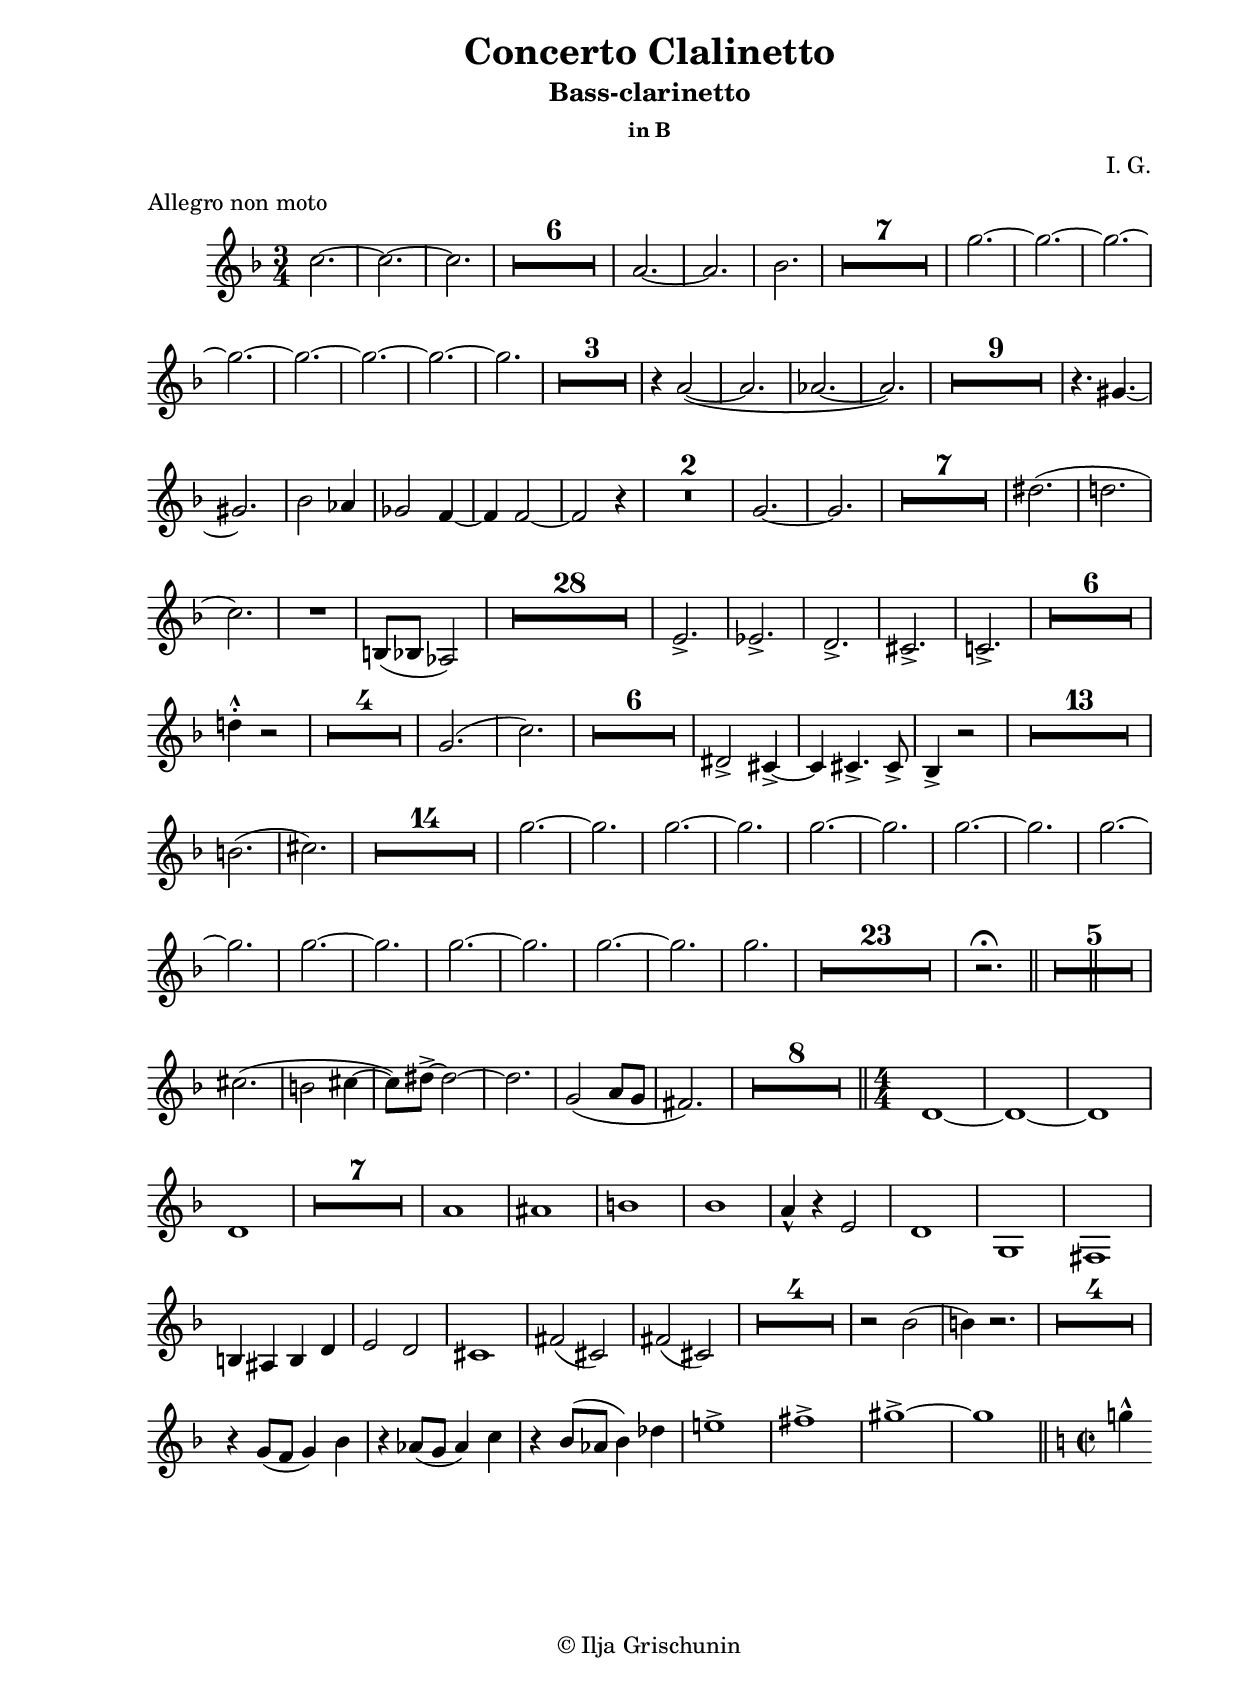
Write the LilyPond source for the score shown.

\version "2.19.15"
%\version "2.18.0"

\language "deutsch"

\header {
  title = "Concerto Clalinetto"
  subtitle = "Bass-clarinetto"
  subsubtitle = "in B"
  meter = "Allegro non moto"
  composer = "I. G."
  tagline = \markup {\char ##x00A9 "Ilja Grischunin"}
}

#(ly:set-option 'relative-includes #t)

\paper {
  #(set-paper-size "a4")
  top-system-spacing.basic-distance = #25
  top-markup-spacing.basic-distance = #8
  markup-system-spacing.basic-distance = #8
  %system-system-spacing.basic-distance = #20
  last-bottom-spacing.basic-distance = #25
  two-sided = ##t
  inner-margin = 25
  outer-margin = 15
}

\layout {
  indent = 10
  \context {
    \Score
    \remove "Bar_number_engraver"
  }
}

\version "2.19.15"
%\version "2.18.0"

\language "deutsch"

clarinetBassMusic = \relative {
  \tag #'inC {\clef bass}
  \tag #'inB {\clef treble}
  \time 3/4
  \key es \major
  \override MultiMeasureRest.expand-limit = #2
  \set Score.skipBars = ##t
  b2.~ b~ b R2.*6 g2.~ g as R2.*7 f'2.~ f~ f~ f~ f~ f~ f~ f R2.*3
  r4 g,2~( g2. ges~ ges) R2.*9 r4. fis~ fis2. as2 ges4 fes2 es4~ es es2~ es r4
  R2.*2 f2.~ f R2.*7 cis'2.( c! b) R a,8( as ges2) R2.*28
  d'2.-> des-> c-> h-> b!-> R2.*6 c'!4-.-^ r2 R2.*4 f,2.( b) R2.*6
  cis,2-> h4->~ h h4.-> h8-> as4-> r2 R2.*13 a'2.( h) R2.*14
  \repeat unfold 8 {f'2.~ f} f2. R2.*23 r2.\fermata
  %%%%%%%%%%%%%%%%%%%
  \bar "||" \cadenzaOn R1*10 \cadenzaOff \bar "||"
  %%%%%%%%%%%%%%%%%%%
  R2.*5
  h,2.( a2 h4~ h8) cis->~ cis2~ cis2. f,2( g8 f e2.) R2.*8
  \bar "||"
  \numericTimeSignature
  \time 4/4
  c1~ c~ c c R1*7 g'1 gis a as g4-^ r d2 c1 f, e a4 gis a c d2 c h1
  e2( h) e( h) R1*4 r2 as'( a4) r2. R1*4 r4 f8( es f4) as
  r ges8( f ges4) b r as8( ges as4) ces d!1-> e-> fis->~ fis
  \bar "||"
  %%%%%%%%%%%%%%%%%%%%%%%%%%%
  \key b \major
  \defaultTimeSignature
  \time 2/2
  f!4-^
}


\score {
  \new Staff 
  \transpose b, c'
  \removeWithTag #'inC
  \clarinetBassMusic
}